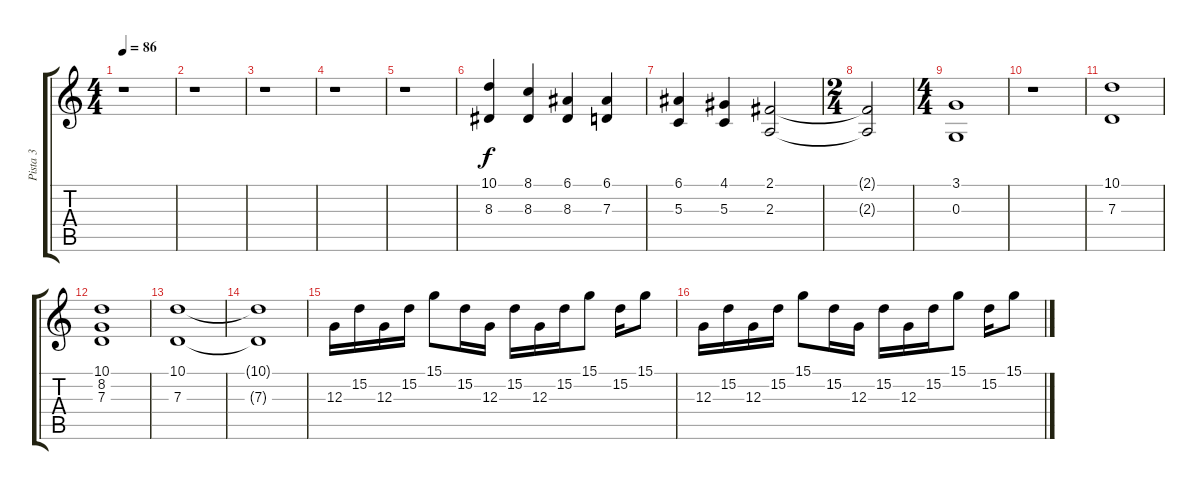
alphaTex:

\track ("Pista 3" "Pista 3") {instrument violin}
\staff {score tabs}
\tuning (E4 B3 G3 D3 A2 E2) {hide}
\ts (4 4)
\tempo 86
\clef g2
\ks c
r.1{dy f} |
r.1 |
r.1 |
r.1 |
r.1 |
(10.1 8.3).4 (8.1 8.3).4 (6.1 8.3).4 (6.1 7.3).4 |
(6.1 5.3).4 (4.1 5.3).4 (2.1 2.3).2 |
\ts (2 4)
(2.1{t} 2.3{t}).2 |
\ts (4 4)
(3.1 0.3).1 |
r.1 |
(10.1 7.3).1 |
(10.1 8.2 7.3).1 |
(10.1 7.3).1 |
(10.1{t} 7.3{t}).1 |
12.3.16 15.2.16 12.3.16 15.2.16 15.1.8 15.2.16 12.3.16 15.2.16 12.3.16 15.2.16 15.1.8 15.2.16 15.1.8 |
12.3.16 15.2.16 12.3.16 15.2.16 15.1.8 15.2.16 12.3.16 15.2.16 12.3.16 15.2.16 15.1.8 15.2.16 15.1.8
